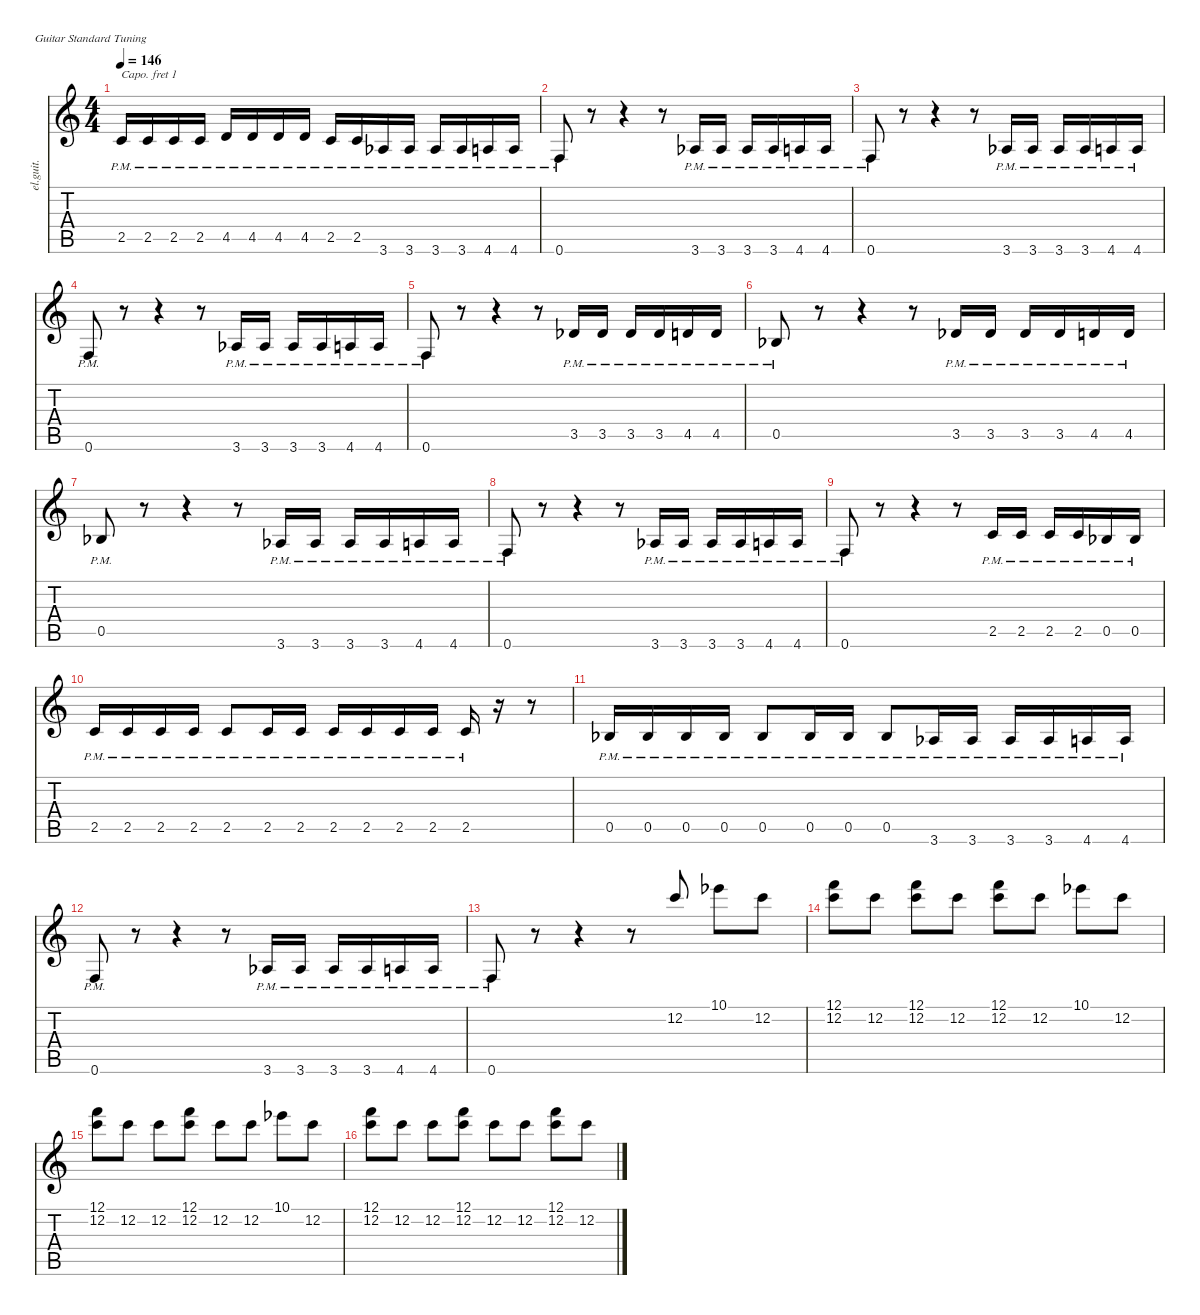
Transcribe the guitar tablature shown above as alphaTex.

\defaultSystemsLayout 4
\hideDynamics
\bracketExtendMode nobrackets
\otherSystemsTrackNameOrientation horizontal
\track ("Clean Guitar" "el.guit.") {instrument electricguitarclean}
\staff {score tabs}
\capo 1
\tuning (E4 B3 G3 D3 A2 E2)
\ts (4 4)
\tempo 146
\clef g2
\ks c
2.5{pm}.16{dy mf beam Up} 2.5{pm}.16{beam Up} 2.5{pm}.16{beam Up} 2.5{pm}.16{beam Up} 4.5{pm}.16{beam Up} 4.5{pm}.16{beam Up} 4.5{pm}.16{beam Up} 4.5{pm}.16{beam Up} 2.5{pm}.16{beam Up} 2.5{pm}.16{beam Up} 3.6{pm acc b}.16{beam Up} 3.6{pm acc b}.16{beam Up} 3.6{pm acc b}.16{beam Up} 3.6{pm acc b}.16{beam Up} 4.6{pm}.16{beam Up} 4.6{pm}.16{beam Up} |
0.6{pm}.8{beam Up} r.8{beam Up} r.4{beam Up} r.8{beam Up} 3.6{pm acc b}.16{beam Up} 3.6{pm acc b}.16{beam Up} 3.6{pm acc b}.16{beam Up} 3.6{pm acc b}.16{beam Up} 4.6{pm}.16{beam Up} 4.6{pm}.16{beam Up} |
0.6{pm}.8{beam Up} r.8{beam Up} r.4{beam Up} r.8{beam Up} 3.6{pm acc b}.16{beam Up} 3.6{pm acc b}.16{beam Up} 3.6{pm acc b}.16{beam Up} 3.6{pm acc b}.16{beam Up} 4.6{pm}.16{beam Up} 4.6{pm}.16{beam Up} |
0.6{pm}.8{beam Up} r.8{beam Up} r.4{beam Up} r.8{beam Up} 3.6{pm acc b}.16{beam Up} 3.6{pm acc b}.16{beam Up} 3.6{pm acc b}.16{beam Up} 3.6{pm acc b}.16{beam Up} 4.6{pm}.16{beam Up} 4.6{pm}.16{beam Up} |
0.6{pm}.8{beam Up} r.8{beam Up} r.4{beam Up} r.8{beam Up} 3.5{pm acc b}.16{beam Up} 3.5{pm acc b}.16{beam Up} 3.5{pm acc b}.16{beam Up} 3.5{pm acc b}.16{beam Up} 4.5{pm}.16{beam Up} 4.5{pm}.16{beam Up} |
0.5{pm acc b}.8{beam Up} r.8{beam Up} r.4{beam Up} r.8{beam Up} 3.5{pm acc b}.16{beam Up} 3.5{pm acc b}.16{beam Up} 3.5{pm acc b}.16{beam Up} 3.5{pm acc b}.16{beam Up} 4.5{pm}.16{beam Up} 4.5{pm}.16{beam Up} |
0.5{pm acc b}.8{beam Up} r.8{beam Up} r.4{beam Up} r.8{beam Up} 3.6{pm acc b}.16{beam Up} 3.6{pm acc b}.16{beam Up} 3.6{pm acc b}.16{beam Up} 3.6{pm acc b}.16{beam Up} 4.6{pm}.16{beam Up} 4.6{pm}.16{beam Up} |
0.6{pm}.8{beam Up} r.8{beam Up} r.4{beam Up} r.8{beam Up} 3.6{pm acc b}.16{beam Up} 3.6{pm acc b}.16{beam Up} 3.6{pm acc b}.16{beam Up} 3.6{pm acc b}.16{beam Up} 4.6{pm}.16{beam Up} 4.6{pm}.16{beam Up} |
0.6{pm}.8{beam Up} r.8{beam Up} r.4{beam Up} r.8{beam Up} 2.5{pm}.16{beam Up} 2.5{pm}.16{beam Up} 2.5{pm}.16{beam Up} 2.5{pm}.16{beam Up} 0.5{pm acc b}.16{beam Up} 0.5{pm acc b}.16{beam Up} |
2.5{pm}.16{beam Up} 2.5{pm}.16{beam Up} 2.5{pm}.16{beam Up} 2.5{pm}.16{beam Up} 2.5{pm}.8{beam Up} 2.5{pm}.16{beam Up} 2.5{pm}.16{beam Up} 2.5{pm}.16{beam Up} 2.5{pm}.16{beam Up} 2.5{pm}.16{beam Up} 2.5{pm}.16{beam Up} 2.5{pm}.16{beam Up} r.16{beam Up} r.8{beam Up} |
0.5{pm acc b}.16{beam Up} 0.5{pm acc b}.16{beam Up} 0.5{pm acc b}.16{beam Up} 0.5{pm acc b}.16{beam Up} 0.5{pm acc b}.8{beam Up} 0.5{pm acc b}.16{beam Up} 0.5{pm acc b}.16{beam Up} 0.5{pm acc b}.8{beam Up} 3.6{pm acc b}.16{beam Up} 3.6{pm acc b}.16{beam Up} 3.6{pm acc b}.16{beam Up} 3.6{pm acc b}.16{beam Up} 4.6{pm}.16{beam Up} 4.6{pm}.16{beam Up} |
0.6{pm}.8{beam Up} r.8{beam Up} r.4{beam Up} r.8{beam Up} 3.6{pm acc b}.16{beam Up} 3.6{pm acc b}.16{beam Up} 3.6{pm acc b}.16{beam Up} 3.6{pm acc b}.16{beam Up} 4.6{pm}.16{beam Up} 4.6{pm}.16{beam Up} |
0.6{pm}.8{beam Up} r.8{beam Up} r.4{beam Up} r.8{beam Up} 12.2.8{beam Down} 10.1{acc b}.8{beam Down} 12.2.8{beam Down} |
(12.2 12.1).8{beam Down} 12.2.8{beam Down} (12.2 12.1).8{beam Down} 12.2.8{beam Down} (12.2 12.1).8{beam Down} 12.2.8{beam Down} 10.1{acc b}.8{beam Down} 12.2.8{beam Down} |
(12.2 12.1).8{beam Down} 12.2.8{beam Down} 12.2.8{beam Down} (12.2 12.1).8{beam Down} 12.2.8{beam Down} 12.2.8{beam Down} 10.1{acc b}.8{beam Down} 12.2.8{beam Down} |
(12.2 12.1).8{beam Down} 12.2.8{beam Down} 12.2.8{beam Down} (12.2 12.1).8{beam Down} 12.2.8{beam Down} 12.2.8{beam Down} (12.2 12.1).8{beam Down} 12.2.8{beam Down}
